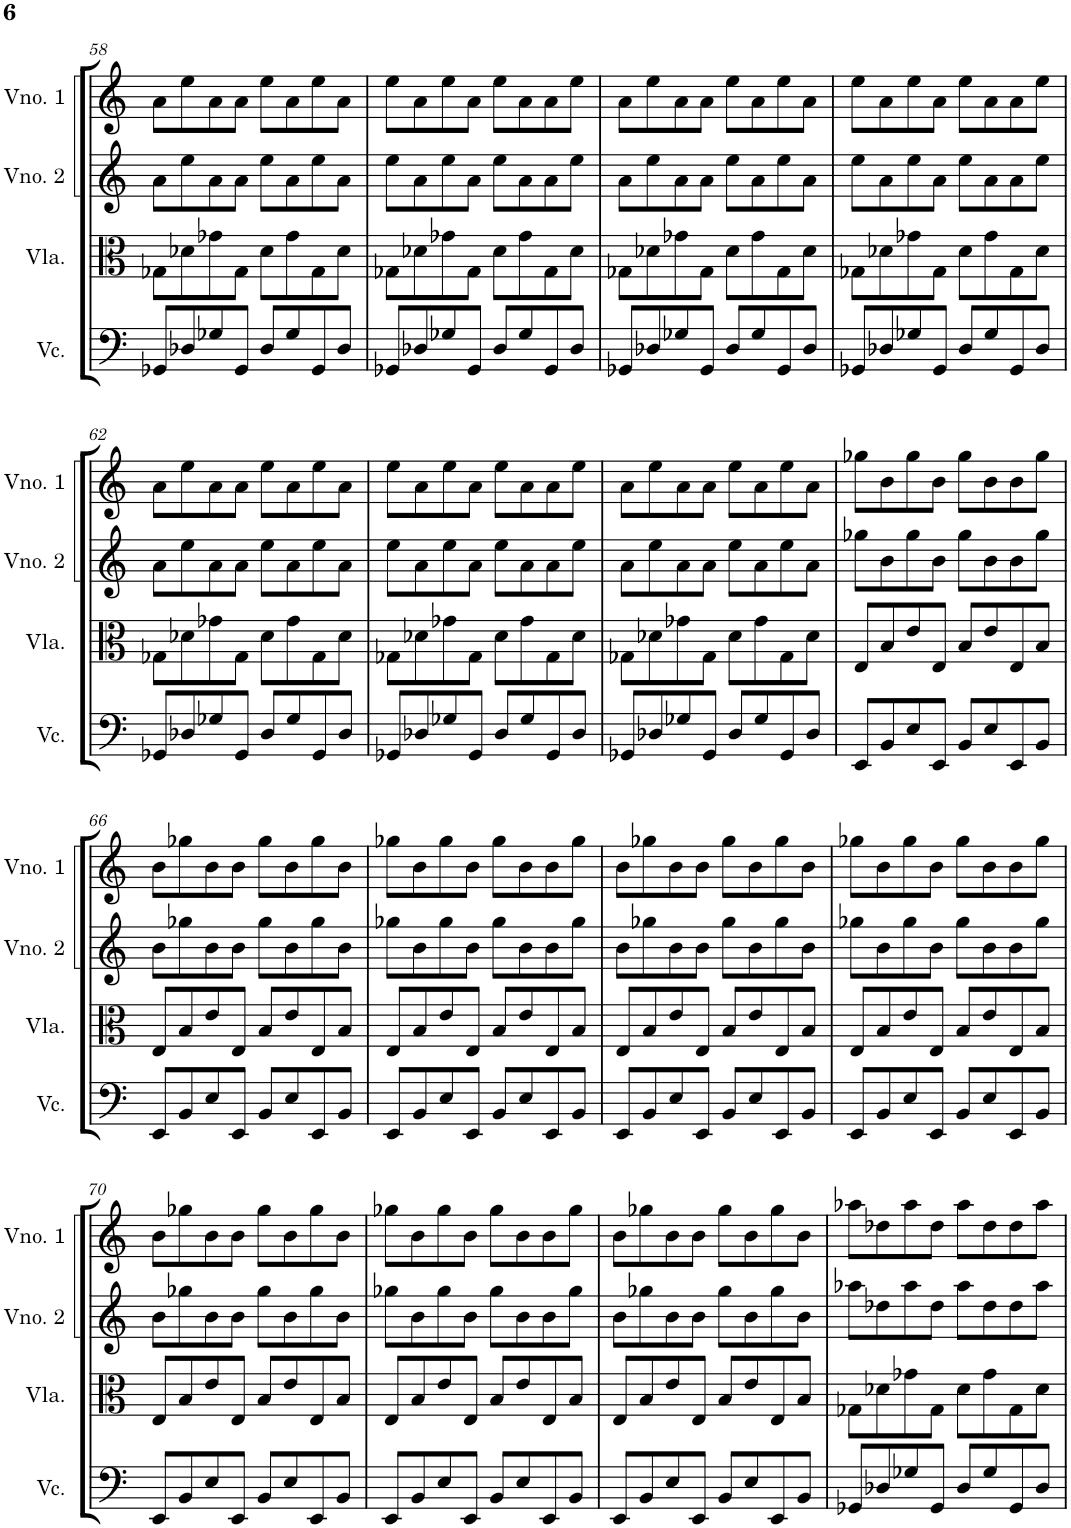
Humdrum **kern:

**kern	**kern	**kern	**kern
*part4	*part3	*part2	*part1
*staff4	*staff3	*staff2	*staff1
*I"Violoncelo	*I"Viola	*I"Violino 2	*I"Violino 1
*I'Vc.	*I'Vla.	*I'Vno. 2	*I'Vno. 1
!!LO:PB:g=z
*clefF4	*clefC3	*clefG2	*clefG2
*k[]	*k[]	*k[]	*k[]
*M4/4	*M4/4	*M4/4	*M4/4
=58	=58	=58	=58
8GG-X/L	8G-X\L	8a\L	8a\L
8D-X/	8d-X\	8ee\	8ee\
8G-X/	8g-X\	8a\	8a\
8GG-/J	8G-\J	8a\J	8a\J
8D-/L	8d-\L	8ee\L	8ee\L
8G-/	8g-\	8a\	8a\
8GG-/	8G-\	8ee\	8ee\
8D-/J	8d-\J	8a\J	8a\J
=59	=59	=59	=59
8GG-X/L	8G-X\L	8ee\L	8ee\L
8D-X/	8d-X\	8a\	8a\
8G-X/	8g-X\	8ee\	8ee\
8GG-/J	8G-\J	8a\J	8a\J
8D-/L	8d-\L	8ee\L	8ee\L
8G-/	8g-\	8a\	8a\
8GG-/	8G-\	8a\	8a\
8D-/J	8d-\J	8ee\J	8ee\J
=60	=60	=60	=60
8GG-X/L	8G-X\L	8a\L	8a\L
8D-X/	8d-X\	8ee\	8ee\
8G-X/	8g-X\	8a\	8a\
8GG-/J	8G-\J	8a\J	8a\J
8D-/L	8d-\L	8ee\L	8ee\L
8G-/	8g-\	8a\	8a\
8GG-/	8G-\	8ee\	8ee\
8D-/J	8d-\J	8a\J	8a\J
=61	=61	=61	=61
8GG-X/L	8G-X\L	8ee\L	8ee\L
8D-X/	8d-X\	8a\	8a\
8G-X/	8g-X\	8ee\	8ee\
8GG-/J	8G-\J	8a\J	8a\J
8D-/L	8d-\L	8ee\L	8ee\L
8G-/	8g-\	8a\	8a\
8GG-/	8G-\	8a\	8a\
8D-/J	8d-\J	8ee\J	8ee\J
!!LO:LB:g=z
=62	=62	=62	=62
8GG-X/L	8G-X\L	8a\L	8a\L
8D-X/	8d-X\	8ee\	8ee\
8G-X/	8g-X\	8a\	8a\
8GG-/J	8G-\J	8a\J	8a\J
8D-/L	8d-\L	8ee\L	8ee\L
8G-/	8g-\	8a\	8a\
8GG-/	8G-\	8ee\	8ee\
8D-/J	8d-\J	8a\J	8a\J
=63	=63	=63	=63
8GG-X/L	8G-X\L	8ee\L	8ee\L
8D-X/	8d-X\	8a\	8a\
8G-X/	8g-X\	8ee\	8ee\
8GG-/J	8G-\J	8a\J	8a\J
8D-/L	8d-\L	8ee\L	8ee\L
8G-/	8g-\	8a\	8a\
8GG-/	8G-\	8a\	8a\
8D-/J	8d-\J	8ee\J	8ee\J
=64	=64	=64	=64
8GG-X/L	8G-X\L	8a\L	8a\L
8D-X/	8d-X\	8ee\	8ee\
8G-X/	8g-X\	8a\	8a\
8GG-/J	8G-\J	8a\J	8a\J
8D-/L	8d-\L	8ee\L	8ee\L
8G-/	8g-\	8a\	8a\
8GG-/	8G-\	8ee\	8ee\
8D-/J	8d-\J	8a\J	8a\J
=65	=65	=65	=65
8EE/L	8E/L	8gg-X\L	8gg-X\L
8BB/	8B/	8b\	8b\
8E/	8e/	8gg-\	8gg-\
8EE/J	8E/J	8b\J	8b\J
8BB/L	8B/L	8gg-\L	8gg-\L
8E/	8e/	8b\	8b\
8EE/	8E/	8b\	8b\
8BB/J	8B/J	8gg-\J	8gg-\J
!!LO:LB:g=z
=66	=66	=66	=66
8EE/L	8E/L	8b\L	8b\L
8BB/	8B/	8gg-X\	8gg-X\
8E/	8e/	8b\	8b\
8EE/J	8E/J	8b\J	8b\J
8BB/L	8B/L	8gg-\L	8gg-\L
8E/	8e/	8b\	8b\
8EE/	8E/	8gg-\	8gg-\
8BB/J	8B/J	8b\J	8b\J
=67	=67	=67	=67
8EE/L	8E/L	8gg-X\L	8gg-X\L
8BB/	8B/	8b\	8b\
8E/	8e/	8gg-\	8gg-\
8EE/J	8E/J	8b\J	8b\J
8BB/L	8B/L	8gg-\L	8gg-\L
8E/	8e/	8b\	8b\
8EE/	8E/	8b\	8b\
8BB/J	8B/J	8gg-\J	8gg-\J
=68	=68	=68	=68
8EE/L	8E/L	8b\L	8b\L
8BB/	8B/	8gg-X\	8gg-X\
8E/	8e/	8b\	8b\
8EE/J	8E/J	8b\J	8b\J
8BB/L	8B/L	8gg-\L	8gg-\L
8E/	8e/	8b\	8b\
8EE/	8E/	8gg-\	8gg-\
8BB/J	8B/J	8b\J	8b\J
=69	=69	=69	=69
8EE/L	8E/L	8gg-X\L	8gg-X\L
8BB/	8B/	8b\	8b\
8E/	8e/	8gg-\	8gg-\
8EE/J	8E/J	8b\J	8b\J
8BB/L	8B/L	8gg-\L	8gg-\L
8E/	8e/	8b\	8b\
8EE/	8E/	8b\	8b\
8BB/J	8B/J	8gg-\J	8gg-\J
!!LO:LB:g=z
=70	=70	=70	=70
8EE/L	8E/L	8b\L	8b\L
8BB/	8B/	8gg-X\	8gg-X\
8E/	8e/	8b\	8b\
8EE/J	8E/J	8b\J	8b\J
8BB/L	8B/L	8gg-\L	8gg-\L
8E/	8e/	8b\	8b\
8EE/	8E/	8gg-\	8gg-\
8BB/J	8B/J	8b\J	8b\J
=71	=71	=71	=71
8EE/L	8E/L	8gg-X\L	8gg-X\L
8BB/	8B/	8b\	8b\
8E/	8e/	8gg-\	8gg-\
8EE/J	8E/J	8b\J	8b\J
8BB/L	8B/L	8gg-\L	8gg-\L
8E/	8e/	8b\	8b\
8EE/	8E/	8b\	8b\
8BB/J	8B/J	8gg-\J	8gg-\J
=72	=72	=72	=72
8EE/L	8E/L	8b\L	8b\L
8BB/	8B/	8gg-X\	8gg-X\
8E/	8e/	8b\	8b\
8EE/J	8E/J	8b\J	8b\J
8BB/L	8B/L	8gg-\L	8gg-\L
8E/	8e/	8b\	8b\
8EE/	8E/	8gg-\	8gg-\
8BB/J	8B/J	8b\J	8b\J
=73	=73	=73	=73
8GG-X/L	8G-X\L	8aa-X\L	8aa-X\L
8D-X/	8d-X\	8dd-X\	8dd-X\
8G-X/	8g-X\	8aa-\	8aa-\
8GG-/J	8G-\J	8dd-\J	8dd-\J
8D-/L	8d-\L	8aa-\L	8aa-\L
8G-/	8g-\	8dd-\	8dd-\
8GG-/	8G-\	8dd-\	8dd-\
8D-/J	8d-\J	8aa-\J	8aa-\J
=	=	=	=
*-	*-	*-	*-
